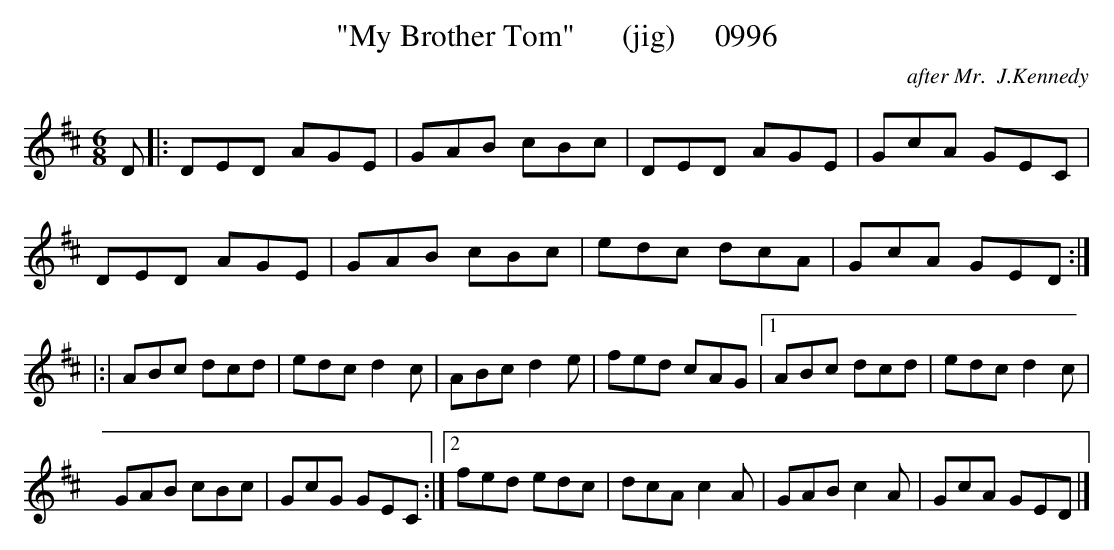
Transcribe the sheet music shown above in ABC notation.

X:1
T:"My Brother Tom"      (jig)     0996
C:after Mr.  J.Kennedy
BRENNAN July 2003 (HTTP://WWW.SOSYOURMOM.COM)
M:6/8
L:1/8
K:D
D|:DED AGE|GAB cBc|DED AGE|GcA GEC|
DED AGE|GAB cBc|edc dcA|GcA GED:|
|:|ABc dcd|edc d2c|ABc d2e|fed cAG|[1ABc dcd|edc d2c|
GAB cBc|GcG GEC:|[2fed edc|dcA c2A|GAB c2A|GcA GED|]
